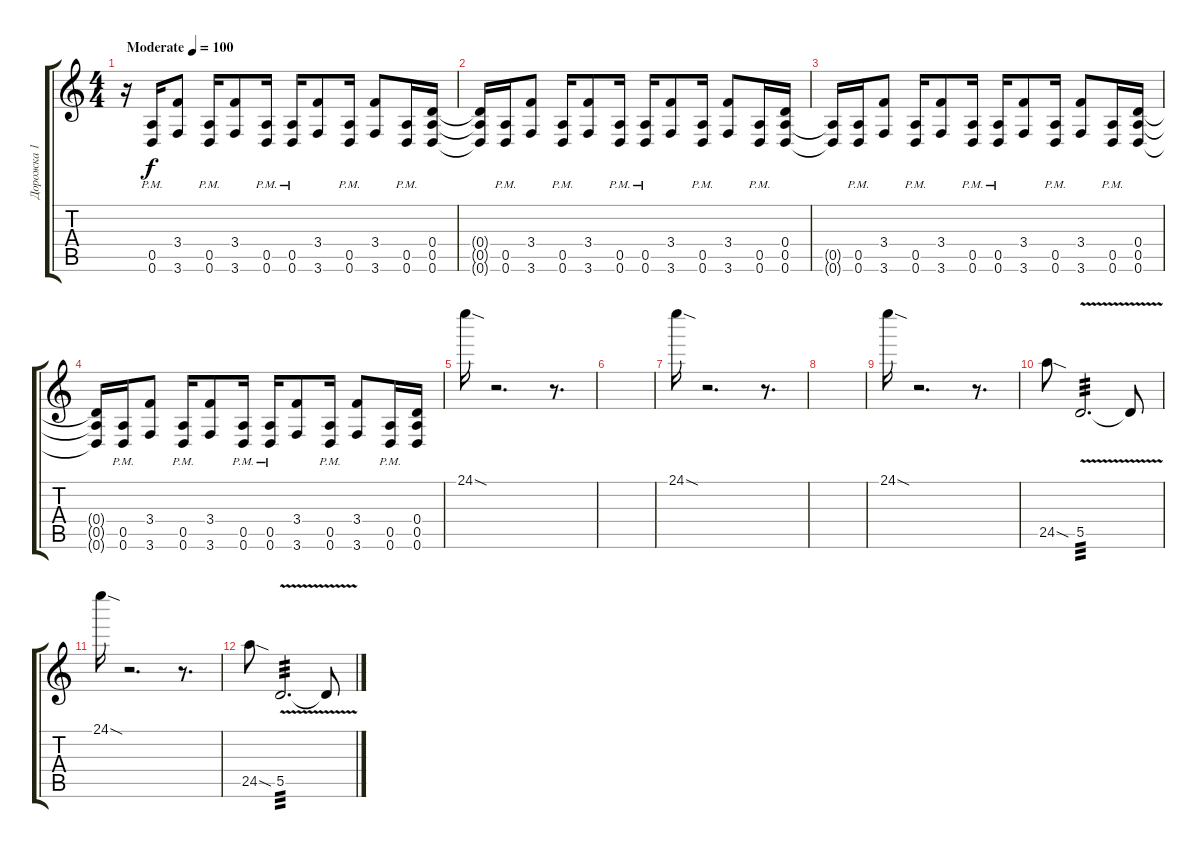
\track ("Дорожка 1" "Дорожка 1") {instrument distortionguitar}
\staff {score tabs}
\tuning (E4 B3 G3 D3 A2 D2) {hide}
\ts (4 4)
\tempo (100 "Moderate")
\clef g2
\ks c
r.16{dy f instrument distortionguitar} (0.5 0.6{pm}).16 (3.4 3.6).8 (0.5 0.6{pm}).16 (3.4 3.6).8 (0.5{pm} 0.6{pm}).16 (0.5{pm} 0.6{pm}).16 (3.4 3.6).8 (0.5 0.6{pm}).16 (3.4 3.6).8 (0.5{pm} 0.6).16 (0.4 0.5 0.6).16 |
(0.4{t} 0.5{t} 0.6{t}).16 (0.5{pm} 0.6).16 (3.4 3.6).8 (0.5 0.6{pm}).16 (3.4 3.6).8 (0.5{pm} 0.6{pm}).16 (0.5{pm} 0.6{pm}).16 (3.4 3.6).8 (0.5 0.6{pm}).16 (3.4 3.6).8 (0.5 0.6{pm}).16 (0.4 0.5 0.6).16 |
(0.5{t} 0.6{t}).16 (0.5 0.6{pm}).16 (3.4 3.6).8 (0.5 0.6{pm}).16 (3.4 3.6).8 (0.5{pm} 0.6{pm}).16 (0.5{pm} 0.6{pm}).16 (3.4 3.6).8 (0.5 0.6{pm}).16 (3.4 3.6).8 (0.5{pm} 0.6).16 (0.4 0.5 0.6).16 |
(0.4{t} 0.5{t} 0.6{t}).16 (0.5{pm} 0.6).16 (3.4 3.6).8 (0.5 0.6{pm}).16 (3.4 3.6).8 (0.5{pm} 0.6{pm}).16 (0.5{pm} 0.6{pm}).16 (3.4 3.6).8 (0.5 0.6{pm}).16 (3.4 3.6).8 (0.5 0.6{pm}).16 (0.4 0.5 0.6).16 |
24.1{sod}.16 r.2{d} r.8{d} |
|
24.1{sod}.16 r.2{d} r.8{d} |
|
24.1{sod}.16 r.2{d} r.8{d} |
24.5{sod}.8 5.5{v}.2{d tp 3} 5.5{t}.8 |
24.1{sod}.16 r.2{d} r.8{d} |
24.5{sod}.8 5.5{v}.2{d tp 3} 5.5{t}.8
